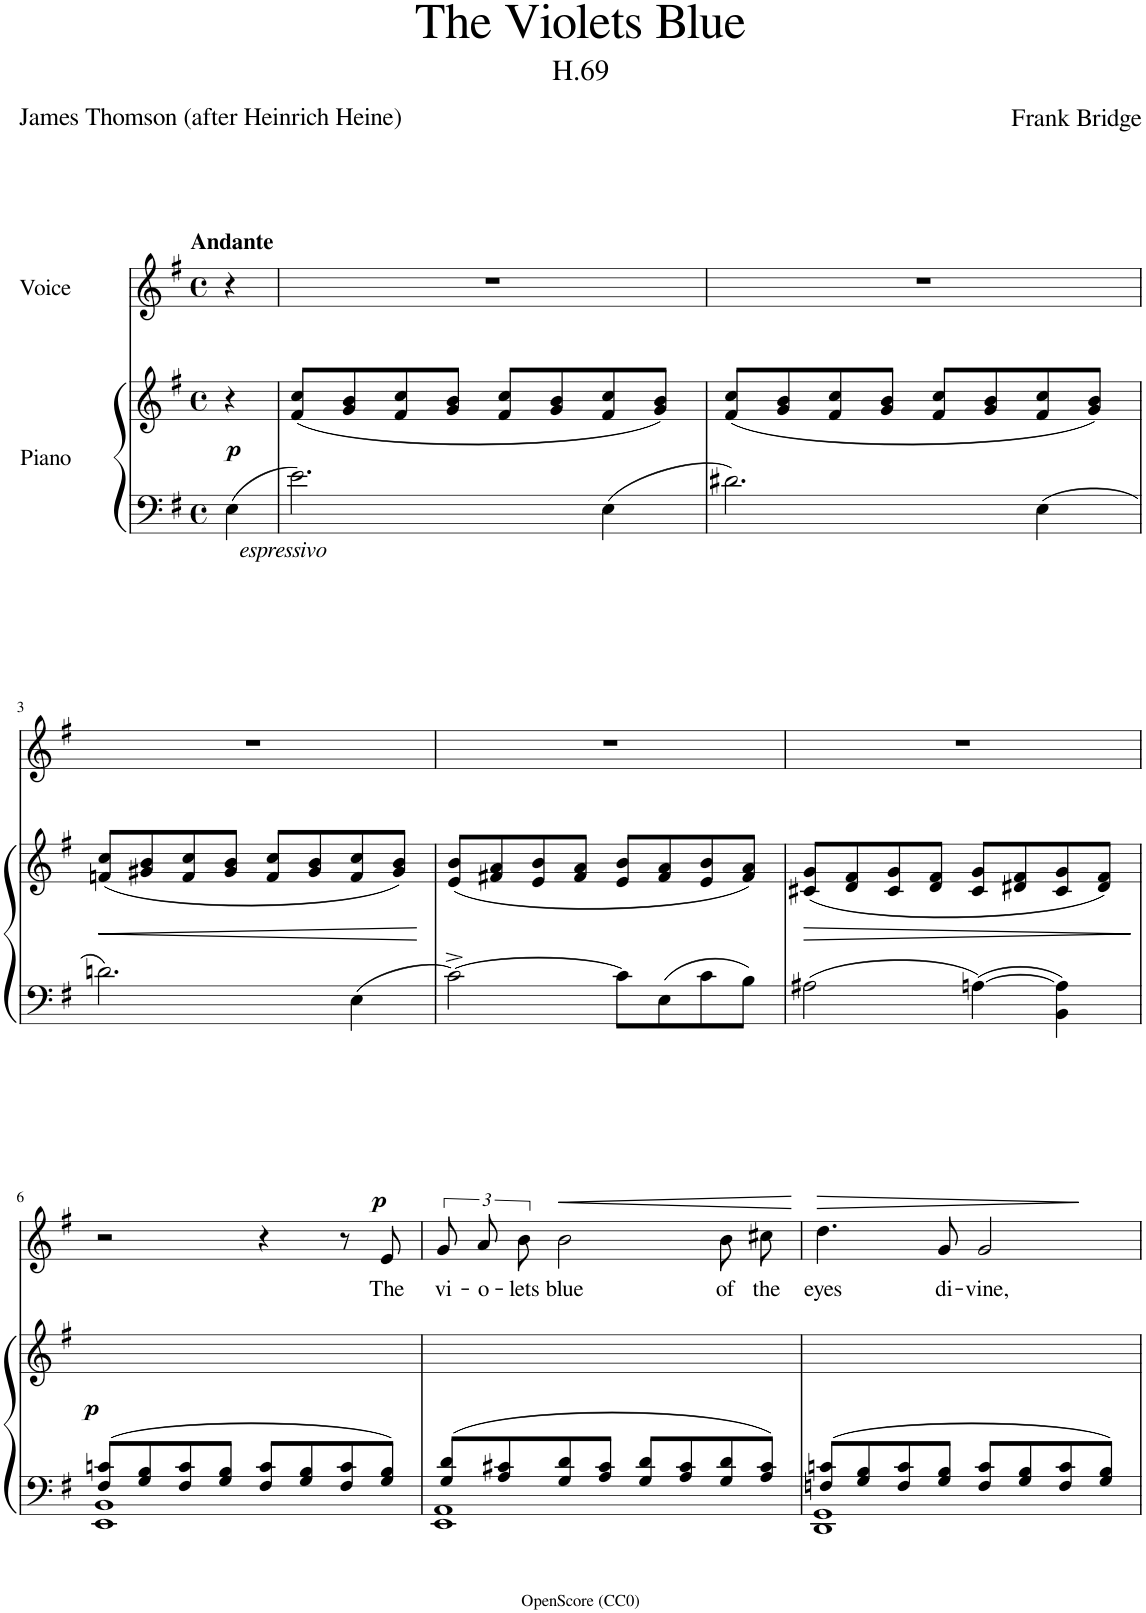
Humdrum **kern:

**kern	**kern	**dynam	**kern	**text	**dynam
*part2	*part2	*part2	*part1	*part1	*part1
*staff3	*staff2	*staff2/3	*staff1	*staff1	*staff1
*I"Piano	*	*	*I"Voice	*	*
*I'Pno	*	*	*	*	*
*clefF4	*clefG2	*	*clefG2	*	*
*k[f#]	*k[f#]	*	*k[f#]	*	*
*M4/4	*M4/4	*	*M4/4	*	*
*met(c)	*met(c)	*	*met(c)	*	*
=	=	=	=	=	=
!	!	!	!LO:TX:a:B:t=Andante	!	!
!LO:TX:b:i:t=espressivo	!	!	!	!	!
!	!	!LO:DY:b	!	!	!
4E\	4r	p	4r	.	.
=1	=1	=1	=1	=1	=1
2.e\	(8f#/ 8cc/L	.	1r	.	.
.	8g/ 8b/	.	.	.	.
.	8f#/ 8cc/	.	.	.	.
.	8g/ 8b/J	.	.	.	.
.	8f#/ 8cc/L	.	.	.	.
.	8g/ 8b/	.	.	.	.
4E\	8f#/ 8cc/	.	.	.	.
.	8g/ 8b/J)	.	.	.	.
=2	=2	=2	=2	=2	=2
2.d#X\	(8f#/ 8cc/L	.	1r	.	.
.	8g/ 8b/	.	.	.	.
.	8f#/ 8cc/	.	.	.	.
.	8g/ 8b/J	.	.	.	.
.	8f#/ 8cc/L	.	.	.	.
.	8g/ 8b/	.	.	.	.
4E\	8f#/ 8cc/	.	.	.	.
.	8g/ 8b/J)	.	.	.	.
!!LO:LB:g=z
=3	=3	=3	=3	=3	=3
2.dn\	(8fn/ 8cc/L	.	1r	.	.
.	8g#X/ 8b/	.	.	.	.
.	8f/ 8cc/	.	.	.	.
.	8g#/ 8b/J	.	.	.	.
.	8f/ 8cc/L	.	.	.	.
.	8g#/ 8b/	.	.	.	.
4E\	8f/ 8cc/	.	.	.	.
.	8g#/ 8b/J)	.	.	.	.
=4	=4	=4	=4	=4	=4
[2c^\	(8e/ 8b/L	.	1r	.	.
.	8f#X/ 8a/	.	.	.	.
.	8e/ 8b/	.	.	.	.
.	8f#/ 8a/J	.	.	.	.
8c\L]	8e/ 8b/L	.	.	.	.
8E\	8f#/ 8a/	.	.	.	.
8c\	8e/ 8b/	.	.	.	.
8B\J	8f#/ 8a/J)	.	.	.	.
=5	=5	=5	=5	=5	=5
2A#X\	(8c#X/ 8g/L	.	1r	.	.
.	8d/ 8f#/	.	.	.	.
.	8c#/ 8g/	.	.	.	.
.	8d/ 8f#/J	.	.	.	.
[4An\	8c#/ 8g/L	.	.	.	.
.	8d#X/ 8f#/	.	.	.	.
4BB\ 4A\]	8c#/ 8g/	.	.	.	.
.	8d#/ 8f#/J)	.	.	.	.
!!LO:LB:g=z
=6	=6	=6	=6	=6	=6
*^	*	*	*	*	*
!	!	!	!LO:DY:b	!	!	!
8F#/ 8cn/L	1EE 1BB	1ryy	p	2r	.	.
8G/ 8B/	.	.	.	.	.	.
8F#/ 8c/	.	.	.	.	.	.
8G/ 8B/J	.	.	.	.	.	.
8F#/ 8c/L	.	.	.	4r	.	.
8G/ 8B/	.	.	.	.	.	.
8F#/ 8c/	.	.	.	8r	.	.
!	!	!	!	!	!LO:LY:b	!LO:DY:a
8G/ 8B/J	.	.	.	8e/	The	p
=7	=7	=7	=7	=7	=7	=7
!	!	!	!	!	!LO:LY:b	!
8G/ 8d/L	1EE 1AA	1ryy	.	12g/L	vi-	.
!	!	!	!	!	!LO:LY:b	!
.	.	.	.	12a/	-o-	.
8A/ 8c#X/	.	.	.	.	.	.
!	!	!	!	!	!LO:LY:b	!
.	.	.	.	12b/J	-lets	.
!	!	!	!	!	!LO:LY:b	!LO:HP:b
8G/ 8d/	.	.	.	2b\	blue	<
8A/ 8c#/J	.	.	.	.	.	.
8G/ 8d/L	.	.	.	.	.	.
8A/ 8c#/	.	.	.	.	.	.
!	!	!	!	!	!LO:LY:b	!
8G/ 8d/	.	.	.	8b\L	of	.
!	!	!	!	!	!LO:LY:b	!
8A/ 8c#/J	.	.	.	8cc#X\J	the	.
*v	*v	*	*	*	*	*
.	.	.	.	.	[
=8	=8	=8	=8	=8	=8
*^	*	*	*	*	*
!	!	!	!	!	!LO:LY:b	!LO:HP:b
8Fn/ 8cn/L	1DD 1GG	1ryy	.	4.dd\	eyes	>
8G/ 8B/	.	.	.	.	.	.
8F/ 8c/	.	.	.	.	.	.
!	!	!	!	!	!LO:LY:b	!
8G/ 8B/J	.	.	.	8g/	di-	.
!	!	!	!	!	!LO:LY:b	!
8F/ 8c/L	.	.	.	2g/	-vine,	.
8G/ 8B/	.	.	.	.	.	.
8F/ 8c/	.	.	.	.	.	.
8G/ 8B/J	.	.	.	.	.	.
*v	*v	*	*	*	*	*
.	.	.	.	.	]
=	=	=	=	=	=
*-	*-	*-	*-	*-	*-
